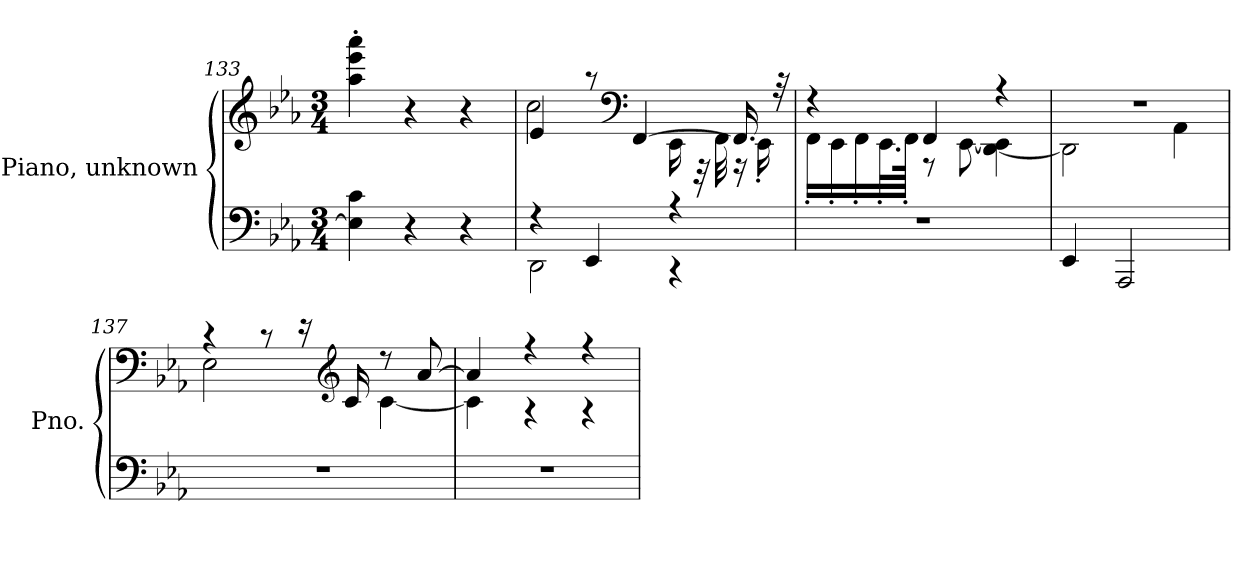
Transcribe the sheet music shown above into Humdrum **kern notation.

**kern	**kern
*part1	*part1
*staff2	*staff1
*I"Piano, unknown	*
*I'Pno.	*
*clefF4	*clefG2
*k[b-e-a-]	*k[b-e-a-]
*M3/4	*M3/4
=133	=133
4E-\] 4c\	4aa-\' 4eee-\' 4aaa-\'
4r	4r
4r	4r
=134	=134
*^	*^
4r	2DD\	4e-/	2cc\
4EE-/	.	8r	.
*	*	*clefF4	*
.	.	[4FF/	.
4r	4r	.	16EE-\
.	.	.	32r
.	.	.	32FF\
.	.	16.FF/]	16r
.	.	.	16EE-'\
.	.	32r	.
*v	*v	*	*
!!LO:PB:g=z	!!
=135	=135	=135
2.r	4r	16FF'\LL
.	.	16EE-'\
.	.	16FF'\
.	.	32.EE-'\L
.	.	64FF'\JJJk
.	4FF/	8r
.	.	[8EE-\
.	4r	[4DD\ 4EE-\]
=136	=136	=136
4EE-/	2.r	2DD\]
2AAA-/	.	.
.	.	4AA-\
=137	=137	=137
2.r	4r	2E-\
.	8r	.
.	16r	.
*	*clefG2	*
.	16c/	.
.	8r	[4c\
.	[8a-/	.
=138	=138	=138
2.r	4a-/]	4c\]
.	4r	4r
.	4r	4r
*	*v	*v
=	=
*-	*-
